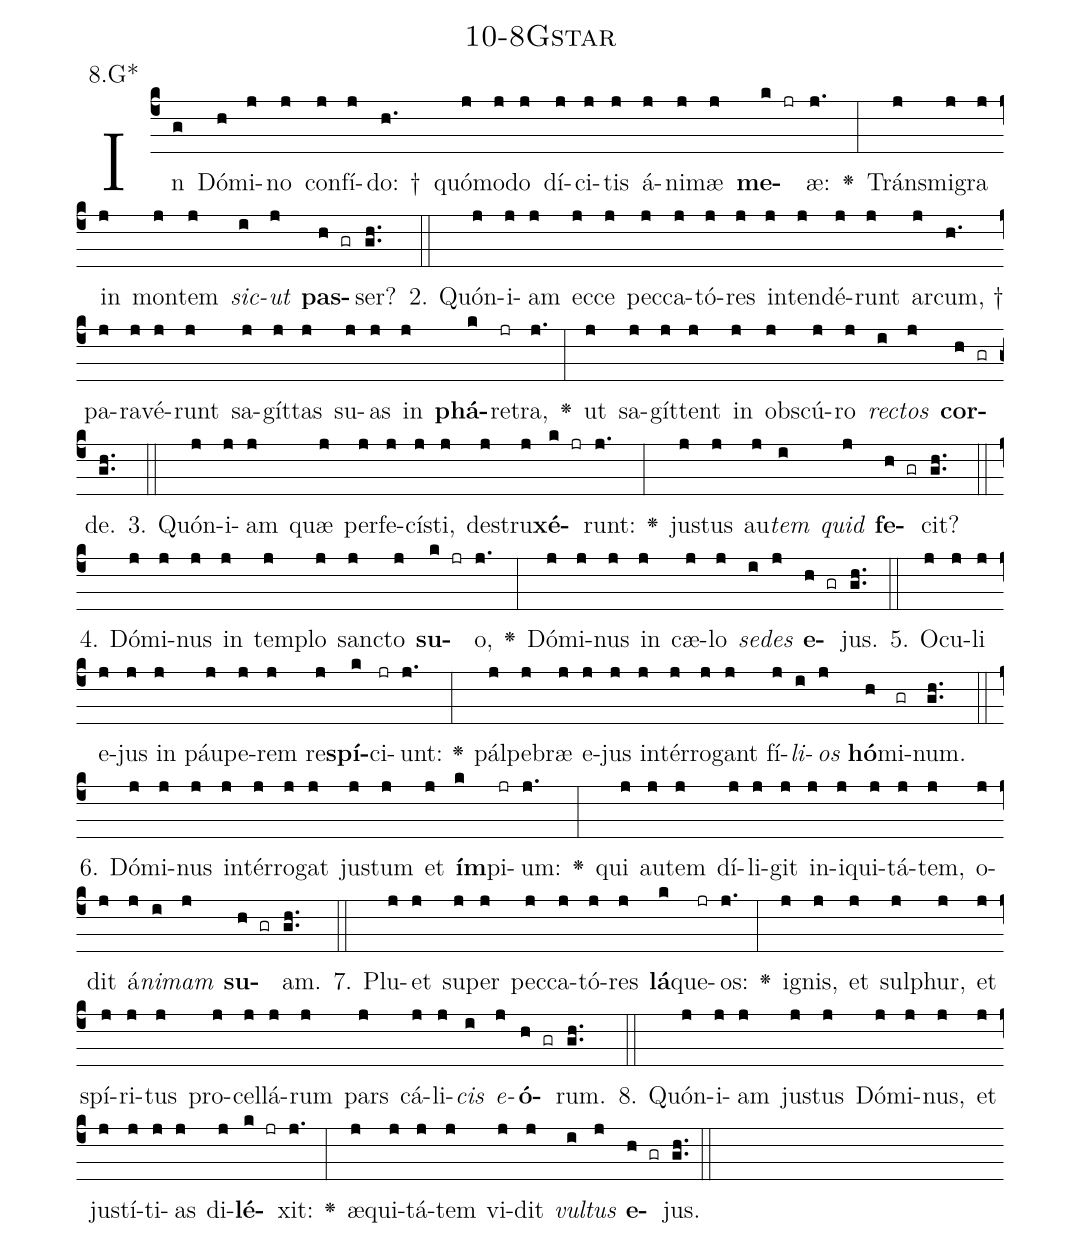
name: 10-8Gstar;
annotation: 8.G*;
%%
(c4)In(g) Dó(h)mi(j)no(j) con(j)fí(j)do: †(h.) quó(j)mo(j)do(j) dí(j)ci(j)tis(j) á(j)ni(j)mæ(j) <b>me</b>(k jr)æ:(j.) <v>\greheightstar</v>(:) Tráns(j)mi(j)gra(j) in(j) mon(j)tem(j) <i>sic</i>(i)<i>ut</i>(j) <b>pas</b>(h gr)ser?(gh..) (::)
2. Quón(j)i(j)am(j) ec(j)ce(j) pec(j)ca(j)tó(j)res(j) in(j)ten(j)dé(j)runt(j) ar(j)cum, †(h.) pa(j)ra(j)vé(j)runt(j) sa(j)gít(j)tas(j) su(j)as(j) in(j) <b>phá</b>(k)re(jr)tra,(j.) <v>\greheightstar</v>(:) ut(j) sa(j)gít(j)tent(j) in(j) obs(j)cú(j)ro(j) <i>rec</i>(i)<i>tos</i>(j) <b>cor</b>(h gr)de.(gh..) (::)
3. Quón(j)i(j)am(j) quæ(j) per(j)fe(j)cís(j)ti,(j) de(j)stru(j)<b>xé</b>(k jr)runt:(j.) <v>\greheightstar</v>(:) jus(j)tus(j) au(j)<i>tem</i>(i) <i>quid</i>(j) <b>fe</b>(h gr)cit?(gh..) (::)
4. Dó(j)mi(j)nus(j) in(j) tem(j)plo(j) sanc(j)to(j) <b>su</b>(k jr)o,(j.) <v>\greheightstar</v>(:) Dó(j)mi(j)nus(j) in(j) cæ(j)lo(j) <i>se</i>(i)<i>des</i>(j) <b>e</b>(h gr)jus.(gh..) (::)
5. O(j)cu(j)li(j) e(j)jus(j) in(j) páu(j)pe(j)rem(j) re(j)<b>spí</b>(k)ci(jr)unt:(j.) <v>\greheightstar</v>(:) pál(j)pe(j)bræ(j) e(j)jus(j) in(j)tér(j)ro(j)gant(j) fí(j)<i>li</i>(i)<i>os</i>(j) <b>hó</b>(h)mi(gr)num.(gh..) (::)
6. Dó(j)mi(j)nus(j) in(j)tér(j)ro(j)gat(j) jus(j)tum(j) et(j) <b>ím</b>(k)pi(jr)um:(j.) <v>\greheightstar</v>(:) qui(j) au(j)tem(j) dí(j)li(j)git(j) in(j)i(j)qui(j)tá(j)tem,(j) o(j)dit(j) á(j)<i>ni</i>(i)<i>mam</i>(j) <b>su</b>(h gr)am.(gh..) (::)
7. Plu(j)et(j) su(j)per(j) pec(j)ca(j)tó(j)res(j) <b>lá</b>(k)que(jr)os:(j.) <v>\greheightstar</v>(:) i(j)gnis,(j) et(j) sul(j)phur,(j) et(j) spí(j)ri(j)tus(j) pro(j)cel(j)lá(j)rum(j) pars(j) cá(j)li(j)<i>cis</i>(i) <i>e</i>(j)<b>ó</b>(h gr)rum.(gh..) (::)
8. Quón(j)i(j)am(j) jus(j)tus(j) Dó(j)mi(j)nus,(j) et(j) jus(j)tí(j)ti(j)as(j) di(j)<b>lé</b>(k jr)xit:(j.) <v>\greheightstar</v>(:) æ(j)qui(j)tá(j)tem(j) vi(j)dit(j) <i>vul</i>(i)<i>tus</i>(j) <b>e</b>(h gr)jus.(gh..) (::)
